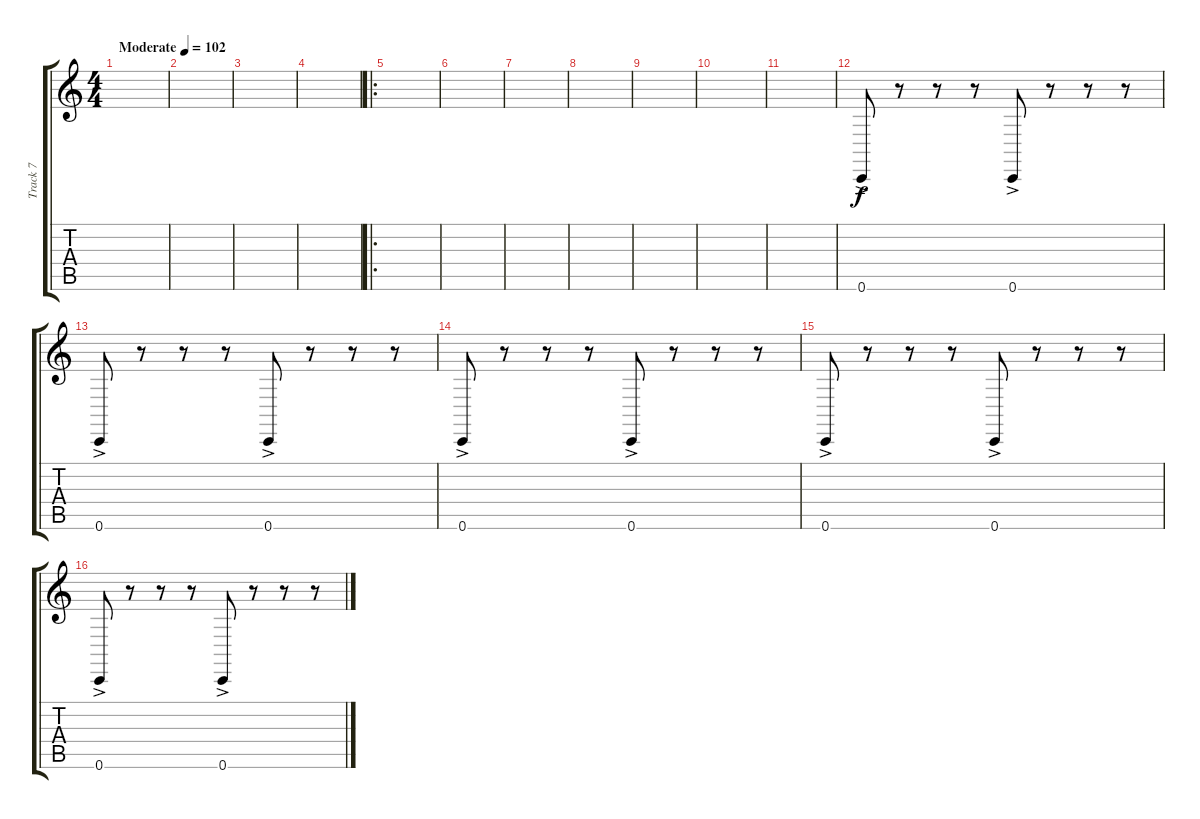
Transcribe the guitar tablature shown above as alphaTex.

\track ("Track 7" "Track 7") {instrument trombone bank 9}
\staff {score tabs}
\tuning (C4 G3 Eb3 Bb2 F2 C2) {hide}
\ts (4 4)
\tempo (102 "Moderate")
\clef g2
\ks c
|
|
|
|
\ro
|
|
|
|
|
|
|
0.6{ac}.8 r.8 r.8 r.8 0.6{ac}.8 r.8 r.8 r.8 |
0.6{ac}.8 r.8 r.8 r.8 0.6{ac}.8 r.8 r.8 r.8 |
0.6{ac}.8 r.8 r.8 r.8 0.6{ac}.8 r.8 r.8 r.8 |
0.6{ac}.8 r.8 r.8 r.8 0.6{ac}.8 r.8 r.8 r.8 |
0.6{ac}.8 r.8 r.8 r.8 0.6{ac}.8 r.8 r.8 r.8
